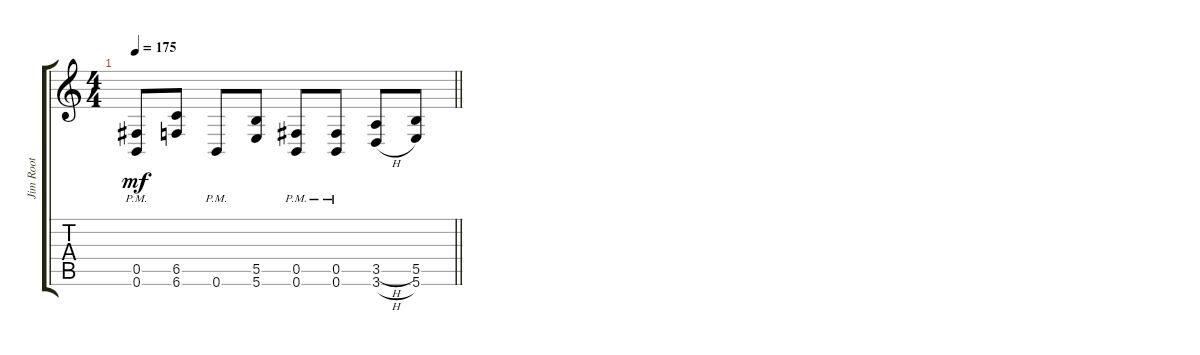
\track ("Jim Root" "Jim Root") {instrument distortionguitar}
\staff {score tabs}
\tuning (Db4 Ab3 E3 B2 Gb2 B1) {hide}
\ts (4 4)
\tempo 175
\clef g2
\barLineRight lightlight
\ks c
(0.5{pm} 0.6{pm}).8{dy mf} (6.5 6.6).8 0.6{pm}.8 (5.5 5.6).8 (0.5{pm} 0.6{pm}).8 (0.5{pm} 0.6{pm}).8 (3.5{h} 3.6{h}).8 (5.5 5.6).8
